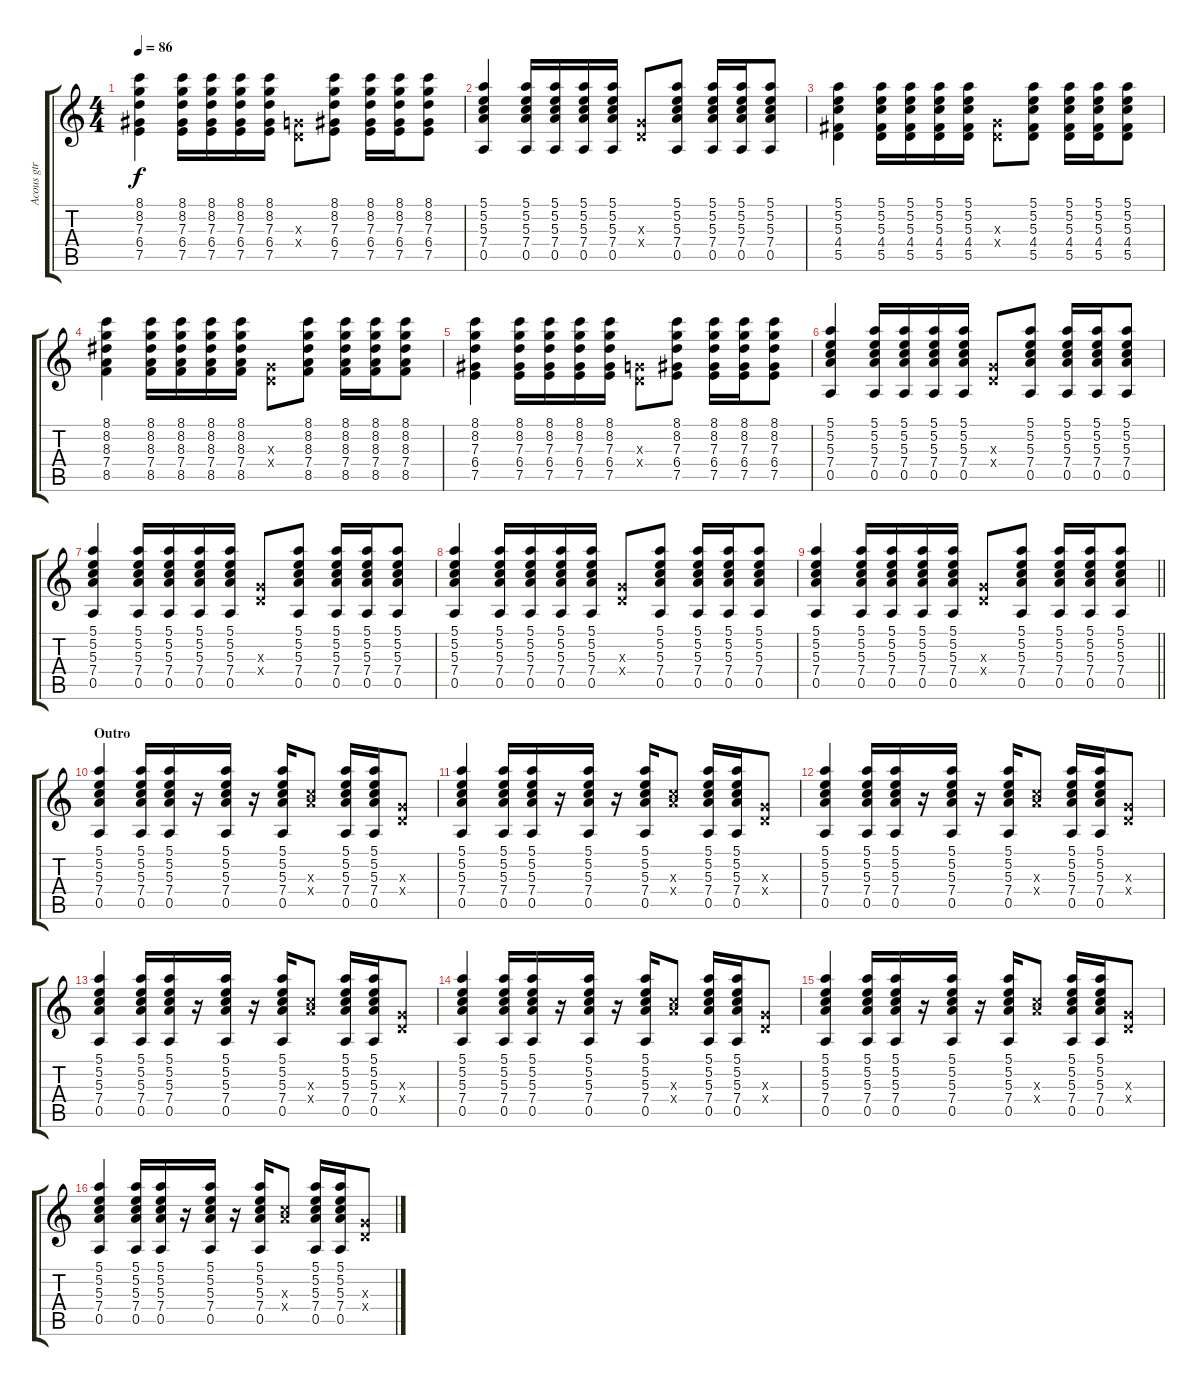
\track ("Acous gtr" "Acous gtr") {instrument acousticguitarnylon}
\staff {score tabs}
\tuning (E4 B3 G3 D3 A2 E2) {hide}
\ts (4 4)
\tempo 86
\clef g2
\ks c
(8.1 8.2 7.3 6.4 7.5).4{dy f} (8.1 8.2 7.3 6.4 7.5).16 (8.1 8.2 7.3 6.4 7.5).16 (8.1 8.2 7.3 6.4 7.5).16 (8.1 8.2 7.3 6.4 7.5).16 (0.3{x} 0.4{x}).8 (8.1 8.2 7.3 6.4 7.5).8 (8.1 8.2 7.3 6.4 7.5).16 (8.1 8.2 7.3 6.4 7.5).16 (8.1 8.2 7.3 6.4 7.5).8 |
(5.1 5.2 5.3 7.4 0.5).4 (5.1 5.2 5.3 7.4 0.5).16 (5.1 5.2 5.3 7.4 0.5).16 (5.1 5.2 5.3 7.4 0.5).16 (5.1 5.2 5.3 7.4 0.5).16 (0.3{x} 0.4{x}).8 (5.1 5.2 5.3 7.4 0.5).8 (5.1 5.2 5.3 7.4 0.5).16 (5.1 5.2 5.3 7.4 0.5).16 (5.1 5.2 5.3 7.4 0.5).8 |
(5.1 5.2 5.3 4.4 5.5).4 (5.1 5.2 5.3 4.4 5.5).16 (5.1 5.2 5.3 4.4 5.5).16 (5.1 5.2 5.3 4.4 5.5).16 (5.1 5.2 5.3 4.4 5.5).16 (0.3{x} 0.4{x}).8 (5.1 5.2 5.3 4.4 5.5).8 (5.1 5.2 5.3 4.4 5.5).16 (5.1 5.2 5.3 4.4 5.5).16 (5.1 5.2 5.3 4.4 5.5).8 |
(8.1 8.2 8.3 7.4 8.5).4 (8.1 8.2 8.3 7.4 8.5).16 (8.1 8.2 8.3 7.4 8.5).16 (8.1 8.2 8.3 7.4 8.5).16 (8.1 8.2 8.3 7.4 8.5).16 (0.3{x} 0.4{x}).8 (8.1 8.2 8.3 7.4 8.5).8 (8.1 8.2 8.3 7.4 8.5).16 (8.1 8.2 8.3 7.4 8.5).16 (8.1 8.2 8.3 7.4 8.5).8 |
(8.1 8.2 7.3 6.4 7.5).4 (8.1 8.2 7.3 6.4 7.5).16 (8.1 8.2 7.3 6.4 7.5).16 (8.1 8.2 7.3 6.4 7.5).16 (8.1 8.2 7.3 6.4 7.5).16 (0.3{x} 0.4{x}).8 (8.1 8.2 7.3 6.4 7.5).8 (8.1 8.2 7.3 6.4 7.5).16 (8.1 8.2 7.3 6.4 7.5).16 (8.1 8.2 7.3 6.4 7.5).8 |
(5.1 5.2 5.3 7.4 0.5).4 (5.1 5.2 5.3 7.4 0.5).16 (5.1 5.2 5.3 7.4 0.5).16 (5.1 5.2 5.3 7.4 0.5).16 (5.1 5.2 5.3 7.4 0.5).16 (0.3{x} 0.4{x}).8 (5.1 5.2 5.3 7.4 0.5).8 (5.1 5.2 5.3 7.4 0.5).16 (5.1 5.2 5.3 7.4 0.5).16 (5.1 5.2 5.3 7.4 0.5).8 |
(5.1 5.2 5.3 7.4 0.5).4 (5.1 5.2 5.3 7.4 0.5).16 (5.1 5.2 5.3 7.4 0.5).16 (5.1 5.2 5.3 7.4 0.5).16 (5.1 5.2 5.3 7.4 0.5).16 (0.3{x} 0.4{x}).8 (5.1 5.2 5.3 7.4 0.5).8 (5.1 5.2 5.3 7.4 0.5).16 (5.1 5.2 5.3 7.4 0.5).16 (5.1 5.2 5.3 7.4 0.5).8 |
(5.1 5.2 5.3 7.4 0.5).4 (5.1 5.2 5.3 7.4 0.5).16 (5.1 5.2 5.3 7.4 0.5).16 (5.1 5.2 5.3 7.4 0.5).16 (5.1 5.2 5.3 7.4 0.5).16 (0.3{x} 0.4{x}).8 (5.1 5.2 5.3 7.4 0.5).8 (5.1 5.2 5.3 7.4 0.5).16 (5.1 5.2 5.3 7.4 0.5).16 (5.1 5.2 5.3 7.4 0.5).8 |
\barLineRight lightlight
(5.1 5.2 5.3 7.4 0.5).4 (5.1 5.2 5.3 7.4 0.5).16 (5.1 5.2 5.3 7.4 0.5).16 (5.1 5.2 5.3 7.4 0.5).16 (5.1 5.2 5.3 7.4 0.5).16 (0.3{x} 0.4{x}).8 (5.1 5.2 5.3 7.4 0.5).8 (5.1 5.2 5.3 7.4 0.5).16 (5.1 5.2 5.3 7.4 0.5).16 (5.1 5.2 5.3 7.4 0.5).8 |
\section ("" "Outro")
(5.1 5.2 5.3 7.4 0.5).4 (5.1 5.2 5.3 7.4 0.5).16 (5.1 5.2 5.3 7.4 0.5).16 r.16 (5.1 5.2 5.3 7.4 0.5).16 r.16 (5.1 5.2 5.3 7.4 0.5).16 (5.3{x} 7.4{x}).8 (5.1 5.2 5.3 7.4 0.5).16 (5.1 5.2 5.3 7.4 0.5).16 (0.3{x} 0.4{x}).8 |
(5.1 5.2 5.3 7.4 0.5).4 (5.1 5.2 5.3 7.4 0.5).16 (5.1 5.2 5.3 7.4 0.5).16 r.16 (5.1 5.2 5.3 7.4 0.5).16 r.16 (5.1 5.2 5.3 7.4 0.5).16 (5.3{x} 7.4{x}).8 (5.1 5.2 5.3 7.4 0.5).16 (5.1 5.2 5.3 7.4 0.5).16 (0.3{x} 0.4{x}).8 |
(5.1 5.2 5.3 7.4 0.5).4 (5.1 5.2 5.3 7.4 0.5).16 (5.1 5.2 5.3 7.4 0.5).16 r.16 (5.1 5.2 5.3 7.4 0.5).16 r.16 (5.1 5.2 5.3 7.4 0.5).16 (5.3{x} 7.4{x}).8 (5.1 5.2 5.3 7.4 0.5).16 (5.1 5.2 5.3 7.4 0.5).16 (0.3{x} 0.4{x}).8 |
(5.1 5.2 5.3 7.4 0.5).4 (5.1 5.2 5.3 7.4 0.5).16 (5.1 5.2 5.3 7.4 0.5).16 r.16 (5.1 5.2 5.3 7.4 0.5).16 r.16 (5.1 5.2 5.3 7.4 0.5).16 (5.3{x} 7.4{x}).8 (5.1 5.2 5.3 7.4 0.5).16 (5.1 5.2 5.3 7.4 0.5).16 (0.3{x} 0.4{x}).8 |
(5.1 5.2 5.3 7.4 0.5).4 (5.1 5.2 5.3 7.4 0.5).16 (5.1 5.2 5.3 7.4 0.5).16 r.16 (5.1 5.2 5.3 7.4 0.5).16 r.16 (5.1 5.2 5.3 7.4 0.5).16 (5.3{x} 7.4{x}).8 (5.1 5.2 5.3 7.4 0.5).16 (5.1 5.2 5.3 7.4 0.5).16 (0.3{x} 0.4{x}).8 |
(5.1 5.2 5.3 7.4 0.5).4 (5.1 5.2 5.3 7.4 0.5).16 (5.1 5.2 5.3 7.4 0.5).16 r.16 (5.1 5.2 5.3 7.4 0.5).16 r.16 (5.1 5.2 5.3 7.4 0.5).16 (5.3{x} 7.4{x}).8 (5.1 5.2 5.3 7.4 0.5).16 (5.1 5.2 5.3 7.4 0.5).16 (0.3{x} 0.4{x}).8 |
(5.1 5.2 5.3 7.4 0.5).4 (5.1 5.2 5.3 7.4 0.5).16 (5.1 5.2 5.3 7.4 0.5).16 r.16 (5.1 5.2 5.3 7.4 0.5).16 r.16 (5.1 5.2 5.3 7.4 0.5).16 (5.3{x} 7.4{x}).8 (5.1 5.2 5.3 7.4 0.5).16 (5.1 5.2 5.3 7.4 0.5).16 (0.3{x} 0.4{x}).8
